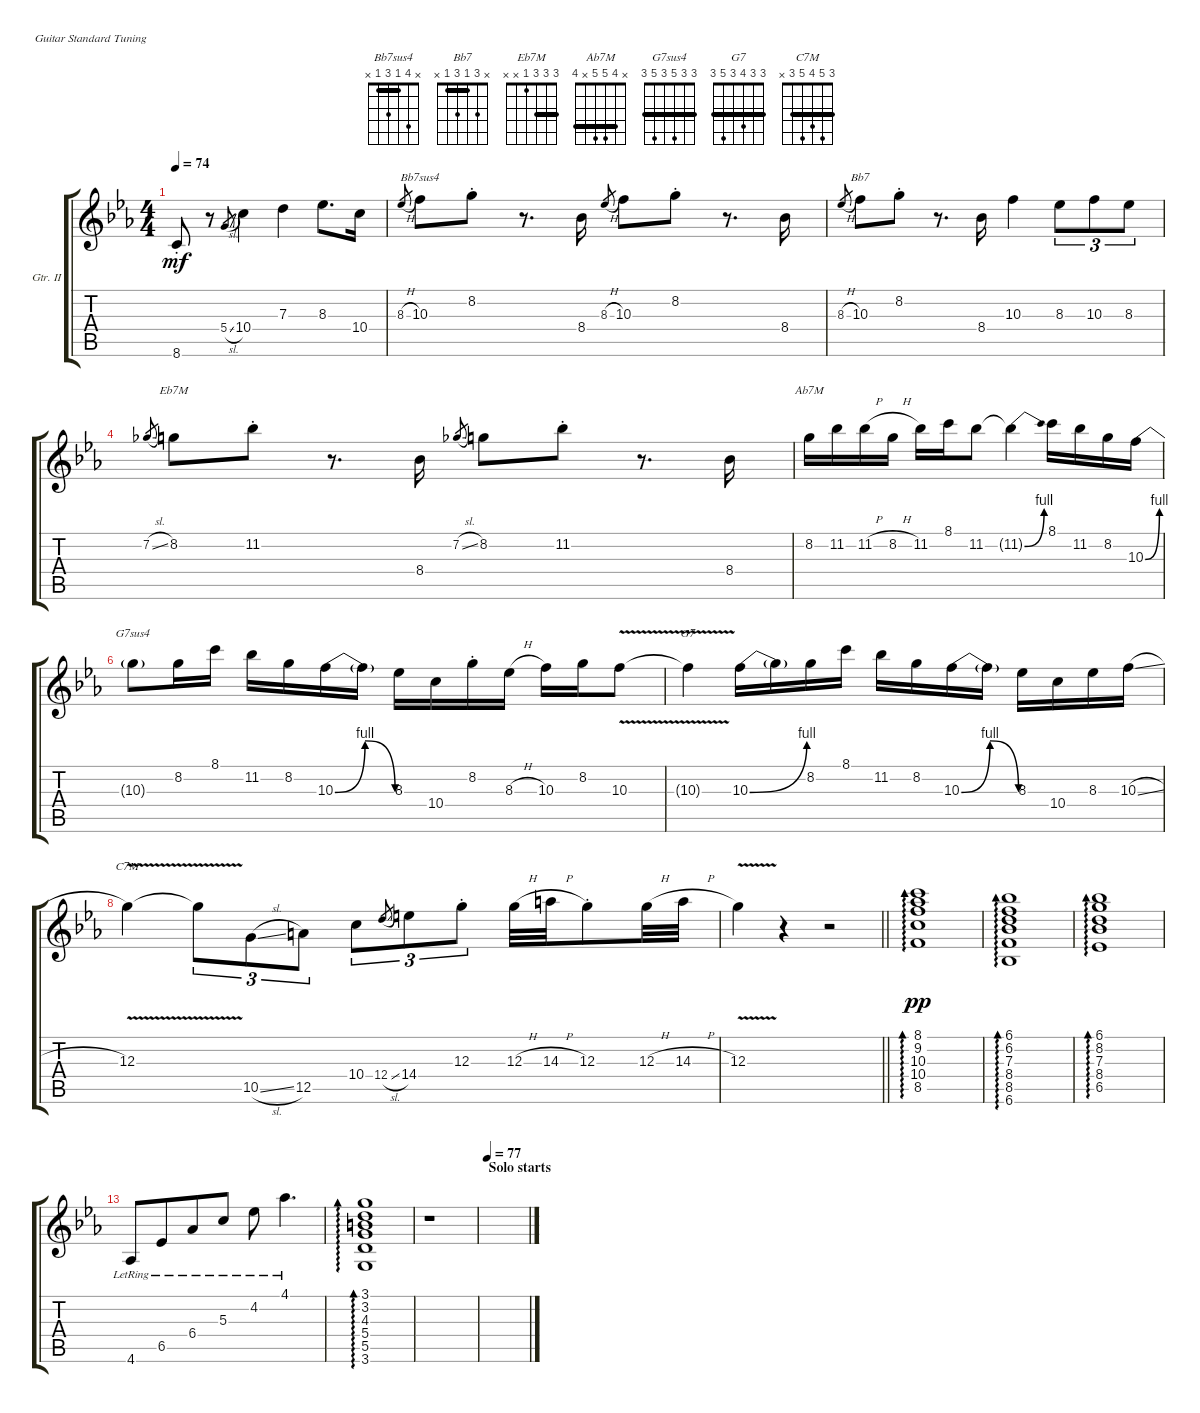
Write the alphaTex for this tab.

\bracketExtendMode groupsimilarinstruments
\firstSystemTrackNameOrientation horizontal
\otherSystemsTrackNameOrientation horizontal
\defaultBarNumberDisplay FirstOfSystem
\track ("Guitar II" "Gtr. II") {multiBarRest instrument electricguitarclean}
\staff {score tabs}
\tuning (E4 B3 G3 D3 A2 E2)
\chord ("Bb7sus4" x 4 1 3 1 x) {showfingering false barre 1}
\chord ("Bb7" x 3 1 3 1 x) {showfingering false barre 1}
\chord ("Eb7M" 3 3 3 1 x x) {showfingering false barre (3 3)}
\chord ("Ab7M" x 4 5 5 x 4) {showfingering false barre 4}
\chord ("G7sus4" 3 3 5 3 5 3) {showfingering false barre (3 3 3)}
\chord ("G7" 3 3 4 3 5 3) {showfingering false barre (3 3 3)}
\chord ("C7M" 3 5 4 5 3 x) {showfingering false barre 3}
\ts (4 4)
\tempo 74
\clef g2
\ks eb
8.6{st}.8{dy mf} r.8 5.4{sl}.8{gr} 10.4.4 7.3.4 8.3.8{d} 10.4.16 |
8.3{h}.8{gr} 10.3.8{ch "Bb7sus4"} 8.2{st}.8 r.8{d} 8.4.16 8.3{h}.8{gr} 10.3.8 8.2{st}.8 r.8{d} 8.4.16 |
8.3{h}.8{gr} 10.3.8{ch "Bb7"} 8.2{st}.8 r.8{d} 8.4.16 10.3.4 8.3.8{tu (3 2)} 10.3.8{tu (3 2)} 8.3.8{tu (3 2)} |
7.2{sl}.8{gr} 8.2.8{ch "Eb7M"} 11.2{st}.8 r.8{d} 8.4.16 7.2{sl}.8{gr} 8.2.8 11.2{st}.8 r.8{d} 8.4.16 |
8.2.16{ch "Ab7M"} 11.2.16 11.2{h}.16 8.2{h}.16 11.2.16 8.1.16 11.2.8 11.2{be (bend 0 0 60 4) t}.4 8.1.16 11.2.16 8.2.16 10.3{be (bend 0 0 60 4)}.16 |
10.3{t}.8{ch "G7sus4"} 8.2.16 8.1.16 11.2.16 8.2.16 10.3{be (bendrelease 0 0 10.2 4 20.4 4 30 0)}.16 10.3{t}.16 8.3.16 10.4.16 8.2{st}.16 8.3{h}.16 10.3.16 8.2.16 10.3{v}.8 |
10.3{v t}.4{ch "G7"} 10.3{be (bend 0 0 60 4)}.16 10.3{t}.16 8.2.16 8.1.16 11.2.16 8.2.16 10.3{be (bendrelease 0 0 10.2 4 20.4 4 30 0)}.16 10.3{t}.16 8.3.16 10.4.16 8.3.16 10.3{sl}.16 |
12.3{v}.4{ch "C7M"} 12.3{v t}.8{tu (3 2)} 10.5{sl}.8{tu (3 2)} 12.5.8{tu (3 2)} 10.4.8{tu (3 2)} 12.4{sl}.8{gr} 14.4.8{tu (3 2)} 12.3{st}.8{tu (3 2)} 12.3{h}.32 14.3{h}.32 12.3{st}.8 12.3{h}.32 14.3{h}.32 |
\barLineRight lightlight
12.3{v}.4 r.4 r.2 |
(8.5 10.4 10.3 9.2 8.1).1{ad 0 dy pp} |
(6.6 8.5 8.4 7.3 6.2 6.1).1{ad 0} |
(6.5 8.4 7.3 8.2 6.1).1{ad 0} |
4.6{lr}.8 6.5{lr}.8{beam merge} 6.4{lr}.8 5.3{lr}.8 4.2{lr}.8 4.1{lr}.4{d} |
(3.6 5.5 5.4 4.3 3.2 3.1).1{ad 0} |
r.1 |
\section ("" "Solo starts")
\tempo 77
